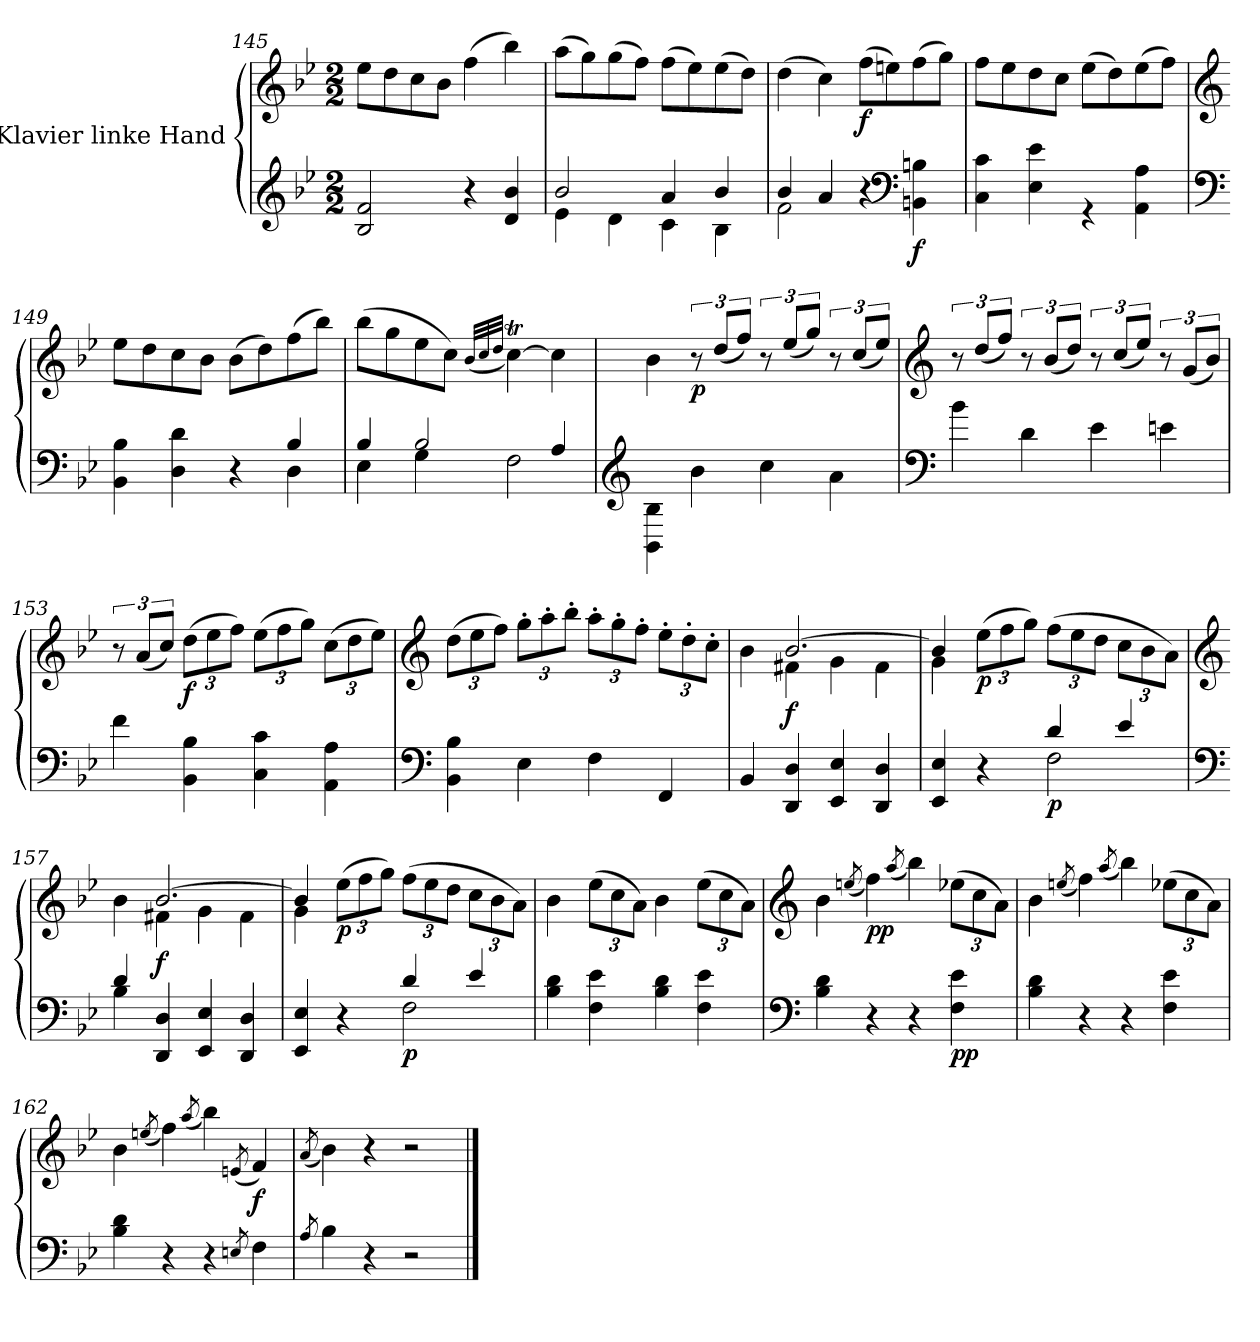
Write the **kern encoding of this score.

**kern	**kern	**dynam
*part1	*part1	*part1
*staff2	*staff1	*staff1/2
*I"Klavier linke Hand	*	*
!!LO:LB:g=z
*clefG2	*clefG2	*
*k[b-e-]	*k[b-e-]	*
*M2/2	*M2/2	*
=145	=145	=145
2B-/ 2f/	8ee-\L	.
.	8dd\	.
.	8cc\	.
.	8b-\J	.
4r	(4ff\	.
4d/ 4b-/	4bb-\)	.
=146	=146	=146
*^	*	*
2b-/	4e-\	(8aa\L	.
.	.	8gg\)	.
.	4d\	(8gg\	.
.	.	8ff\J)	.
4a/	4c\	(8ff\L	.
.	.	8ee-\)	.
4b-/	4B-\	(8ee-\	.
.	.	8dd\J)	.
=147	=147	=147	=147
4b-/	2f\	(4dd\	.
4a/	.	4cc\)	.
!	!	!	!LO:DY:b
4ryy	4r	(8ff\L	f
.	.	8een\)	.
*clefF4	*	*	*
!	!	!	!LO:DY:b=2
4ryy	4BBn\ 4Bn\	(8ff\	f
.	.	8gg\J)	.
=148	=148	=148	=148
1ryy	4C\ 4c\	8ff\L	.
.	.	8ee-\	.
.	4E-\ 4e-\	8dd\	.
.	.	8cc\J	.
.	4r	(8ee-\L	.
.	.	8dd\)	.
.	4AA\ 4A\	(8ee-\	.
.	.	8ff\J)	.
!!LO:LB:g=z
=149	=149	=149	=149
*clefF4	*	*clefG2	*
2ryy	4BB-\ 4B-\	8ee-\L	.
.	.	8dd\	.
.	4D\ 4d\	8cc\	.
.	.	8b-\J	.
4ryy	4r	(8b-\L	.
.	.	8dd\)	.
4B-/	4D\	(8ff\	.
.	.	8bb-\J)	.
=150	=150	=150	=150
4B-/	4E-\	(8bb-\L	.
.	.	8gg\	.
2B-/	4G\	8ee-\	.
.	.	8cc\J)	.
.	.	(32qb-/LLL	.
.	.	32qcc/	.
.	.	32qdd/JJJ	.
.	2F\	[4ccT\)	.
4A/	.	4cc\]	.
=151	=151	=151	=151
*clefG2	*	*	*
1ryy	4BB-\ 4B-\	4b-\	.
!	!	!	!LO:DY:b
.	4b-\	12r	p
.	.	(12dd/L	.
.	.	12ff/J)	.
.	4cc\	12r	.
.	.	(12ee-/L	.
.	.	12gg/J)	.
.	4a\	12r	.
.	.	(12cc/L	.
.	.	12ee-/J)	.
!!LO:LB:g=z
=152	=152	=152	=152
*clefF4	*	*clefG2	*
1ryy	4b-\	12r	.
.	.	(12dd/L	.
.	.	12ff/J)	.
.	4d\	12r	.
.	.	(12b-/L	.
.	.	12dd/J)	.
.	4e-\	12r	.
.	.	(12cc/L	.
.	.	12ee-/J)	.
.	4en\	12r	.
.	.	(12g/L	.
.	.	12b-/J)	.
=153	=153	=153	=153
1ryy	4f\	12r	.
.	.	(12a/L	.
.	.	12cc/J)	.
*	*	*Xbrackettup	*
!	!	!	!LO:DY:b
.	4BB-\ 4B-\	(12dd\L	f
.	.	12ee-\	.
.	.	12ff\J)	.
.	4C\ 4c\	(12ee-\L	.
.	.	12ff\	.
.	.	12gg\J)	.
.	4AA\ 4A\	(12cc\L	.
.	.	12dd\	.
.	.	12ee-\J)	.
!!LO:PB:g=z
=154	=154	=154	=154
*clefF4	*	*clefG2	*
1ryy	4BB-\ 4B-\	(12dd\L	.
.	.	12ee-\	.
.	.	12ff\J)	.
.	4E-\	12gg'\L	.
.	.	12aa'\	.
.	.	12bb-'\J	.
.	4F\	12aa'\L	.
.	.	12gg'\	.
.	.	12ff'\J	.
.	4FF/	12ee-'\L	.
.	.	12dd'\	.
.	.	12cc'\J	.
=155	=155	=155	=155
*	*	*^	*
1ryy	4BB-/	4b-\	4ryy	.
!	!	!	!	!LO:DY:b
.	4DD/ 4D/	[2.b-/	4f#X\	f
.	4EE-/ 4E-/	.	4g\	.
.	4DD/ 4D/	.	4f#\	.
=156	=156	=156	=156	=156
2ryy	4EE-/ 4E-/	4b-/]	4g\	.
!	!	!	!	!LO:DY:b
.	4r	(12ee-\L	2.ryy	p
.	.	12ff\	.	.
.	.	12gg\J)	.	.
!	!	!	!	!LO:DY:b=2
4d/	2F\	(12ff\L	.	p
.	.	12ee-\	.	.
.	.	12dd\J	.	.
4e-/	.	12cc\L	.	.
.	.	12b-\	.	.
.	.	12a\J)	.	.
!!LO:LB:g=z	!!
=157	=157	=157	=157	=157
*clefF4	*	*clefG2	*	*
4d/	4B-\	4b-\	4ryy	.
!	!	!	!	!LO:DY:b
4ryy	4DD/ 4D/	[2.b-/	4f#X\	f
2ryy	4EE-/ 4E-/	.	4g\	.
.	4DD/ 4D/	.	4f#\	.
=158	=158	=158	=158	=158
2ryy	4EE-/ 4E-/	4b-/]	4g\	.
!	!	!	!	!LO:DY:b
.	4r	(12ee-\L	2.ryy	p
.	.	12ff\	.	.
.	.	12gg\J)	.	.
!	!	!	!	!LO:DY:b=2
4d/	2F\	(12ff\L	.	p
.	.	12ee-\	.	.
.	.	12dd\J	.	.
4e-/	.	12cc\L	.	.
.	.	12b-\	.	.
.	.	12a\J)	.	.
*	*	*v	*v	*
=159	=159	=159	=159
1ryy	4B-\ 4d\	4b-\	.
.	4F\ 4e-\	(12ee-\L	.
.	.	12cc\	.
.	.	12a\J)	.
.	4B-\ 4d\	4b-\	.
.	4F\ 4e-\	(12ee-\L	.
.	.	12cc\	.
.	.	12a\J)	.
*v	*v	*	*
!!LO:LB:g=z
=160	=160	=160
*clefF4	*clefG2	*
4B-\ 4d\	4b-\	.
.	(8qeen/	.
!	!	!LO:DY:b
4r	4ff\)	pp
.	(8qaa/	.
4r	4bb-\)	.
!	!	!LO:DY:b=2
4F\ 4e-\	(12ee-X\L	pp
.	12cc\	.
.	12a\J)	.
=161	=161	=161
4B-\ 4d\	4b-\	.
.	(8qeen/	.
4r	4ff\)	.
.	(8qaa/	.
4r	4bb-\)	.
4F\ 4e-\	(12ee-X\L	.
.	12cc\	.
.	12a\J)	.
=162	=162	=162
4B-\ 4d\	4b-\	.
.	(8qeen/	.
4r	4ff\)	.
.	(8qaa/	.
4r	4bb-\)	.
8qEn/	(8qen/	.
!	!	!LO:DY:b
4F\	4f/)	f
=163	=163	=163
8qA/	(8qa/	.
4B-\	4b-\)	.
4r	4r	.
2r	2r	.
==	==	==
*-	*-	*-
